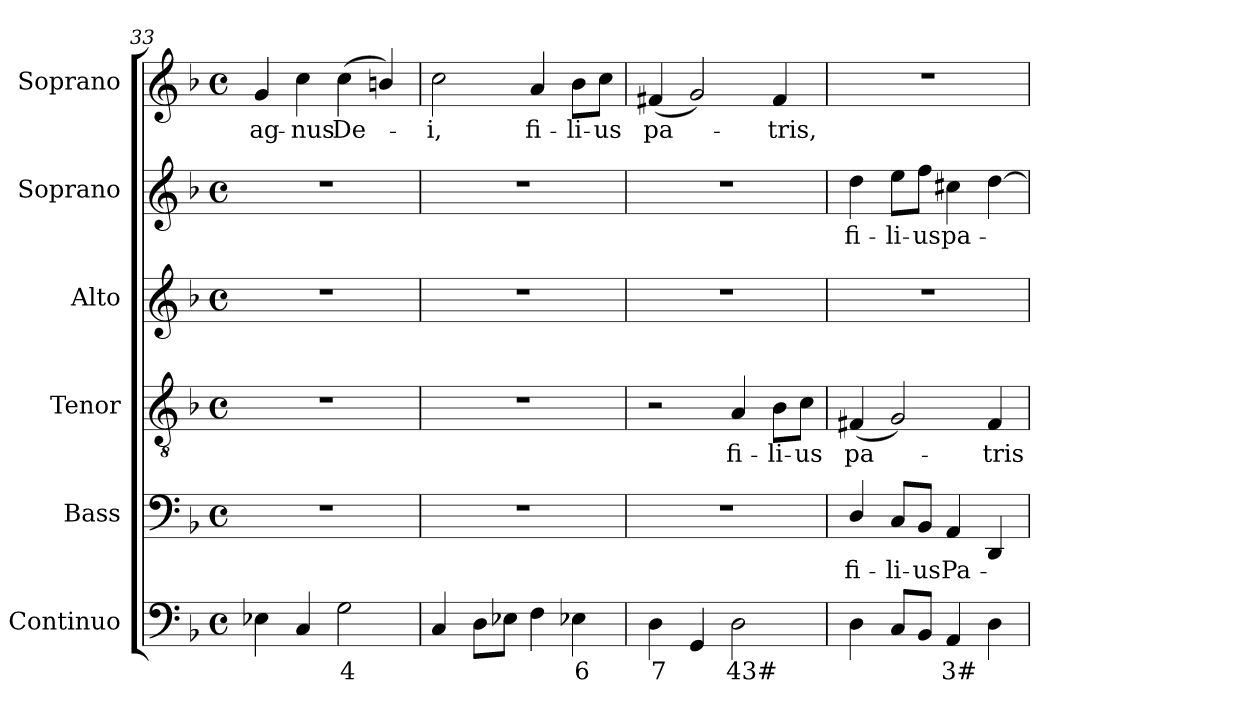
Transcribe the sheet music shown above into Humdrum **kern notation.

**kern	**text	**kern	**text	**kern	**text	**kern	**kern	**text	**kern	**text
*part6	*part6	*part5	*part5	*part4	*part4	*part3	*part2	*part2	*part1	*part1
*staff6	*staff6	*staff5	*staff5	*staff4	*staff4	*staff3	*staff2	*staff2	*staff1	*staff1
*I"Continuo	*	*I"Bass	*	*I"Tenor	*	*I"Alto	*I"Soprano	*	*I"Soprano	*
*I'Cont.	*	*I'B.	*	*I'T.	*	*I'A.	*I'S.	*	*I'S.	*
*clefF4	*	*clefF4	*	*clefGv2	*	*clefG2	*clefG2	*	*clefG2	*
*	*	*	*	*ITrd7c12	*	*	*	*	*	*
*k[b-]	*	*k[b-]	*	*k[b-]	*	*k[b-]	*k[b-]	*	*k[b-]	*
*F:	*	*F:	*	*F:	*	*F:	*F:	*	*F:	*
*M4/4	*	*M4/4	*	*M4/4	*	*M4/4	*M4/4	*	*M4/4	*
*met(c)	*	*met(c)	*	*met(c)	*	*met(c)	*met(c)	*	*met(c)	*
=33	=33	=33	=33	=33	=33	=33	=33	=33	=33	=33
!	!	!	!	!	!	!	!	!	!	!LO:LY:b:color=#000000
4E-Xi\	.	1r	.	1r	.	1r	1r	.	4gi/	ag-
!	!	!	!	!	!	!	!	!	!	!LO:LY:b:color=#000000
4Ci/	.	.	.	.	.	.	.	.	4cci\	-nus
!	!LO:LY:b:color=#000000	!	!	!	!	!	!	!	!	!
!	!	!	!	!	!	!	!	!	!	!LO:LY:b:color=#000000
2Gi\	4	.	.	.	.	.	.	.	(4cci\	De-
.	.	.	.	.	.	.	.	.	4bni/)	.
=34	=34	=34	=34	=34	=34	=34	=34	=34	=34	=34
!	!	!	!	!	!	!	!	!	!	!LO:LY:b:color=#000000
4Ci/	.	1r	.	1r	.	1r	1r	.	2cci\	-i,
8Di\L	.	.	.	.	.	.	.	.	.	.
8E-i\J	.	.	.	.	.	.	.	.	.	.
!	!	!	!	!	!	!	!	!	!	!LO:LY:b:color=#000000
4Fi\	.	.	.	.	.	.	.	.	4ai/	fi-
!	!LO:LY:b:color=#000000	!	!	!	!	!	!	!	!	!
!	!	!	!	!	!	!	!	!	!	!LO:LY:b:color=#000000
4E-Xi\	6	.	.	.	.	.	.	.	8b-i\L	-li-
!	!	!	!	!	!	!	!	!	!	!LO:LY:b:color=#000000
.	.	.	.	.	.	.	.	.	8cci\J	-us
=35	=35	=35	=35	=35	=35	=35	=35	=35	=35	=35
!	!LO:LY:b:color=#000000	!	!	!	!	!	!	!	!	!
!	!	!	!	!	!	!	!	!	!	!LO:LY:b:color=#000000
4Di\	7	1r	.	2r	.	1r	1r	.	(4f#Xi/	pa-
4GGi/	.	.	.	.	.	.	.	.	2gi/)	.
!	!LO:LY:b:color=#000000	!	!	!	!	!	!	!	!	!
!	!	!	!	!	!LO:LY:b:color=#000000	!	!	!	!	!
2Di\	43#	.	.	4AAi/	fi-	.	.	.	.	.
!	!	!	!	!	!LO:LY:b:color=#000000	!	!	!	!	!
!	!	!	!	!	!	!	!	!	!	!LO:LY:b:color=#000000
.	.	.	.	8BB-i\L	-li-	.	.	.	4f#i/	-tris,
!	!	!	!	!	!LO:LY:b:color=#000000	!	!	!	!	!
.	.	.	.	8Ci\J	-us	.	.	.	.	.
!!LO:LB:g=z
=36	=36	=36	=36	=36	=36	=36	=36	=36	=36	=36
!	!	!	!LO:LY:b:color=#000000	!	!	!	!	!	!	!
!	!	!	!	!	!LO:LY:b:color=#000000	!	!	!	!	!
!	!	!	!	!	!	!	!	!LO:LY:b:color=#000000	!	!
4Di\	.	4Di/	fi-	(4FF#Xi/	pa-	1r	4ddi\	fi-	1r	.
!	!	!	!LO:LY:b:color=#000000	!	!	!	!	!	!	!
!	!	!	!	!	!	!	!	!LO:LY:b:color=#000000	!	!
8Ci/L	.	8Ci/L	-li-	2GGi/)	.	.	8eei\L	-li-	.	.
!	!	!	!LO:LY:b:color=#000000	!	!	!	!	!	!	!
!	!	!	!	!	!	!	!	!LO:LY:b:color=#000000	!	!
8BB-i/J	.	8BB-i/J	-us	.	.	.	8ffi\J	-us	.	.
!	!LO:LY:b:color=#000000	!	!	!	!	!	!	!	!	!
!	!	!	!LO:LY:b:color=#000000	!	!	!	!	!	!	!
!	!	!	!	!	!	!	!	!LO:LY:b:color=#000000	!	!
4AAi/	3#	4AAi/	Pa-	.	.	.	4cc#Xi\	pa-	.	.
!	!	!	!	!	!LO:LY:b:color=#000000	!	!	!	!	!
4Di\	.	4DDi/	.	4FF#i/	-tris	.	[4ddi\	.	.	.
=	=	=	=	=	=	=	=	=	=	=
*-	*-	*-	*-	*-	*-	*-	*-	*-	*-	*-
